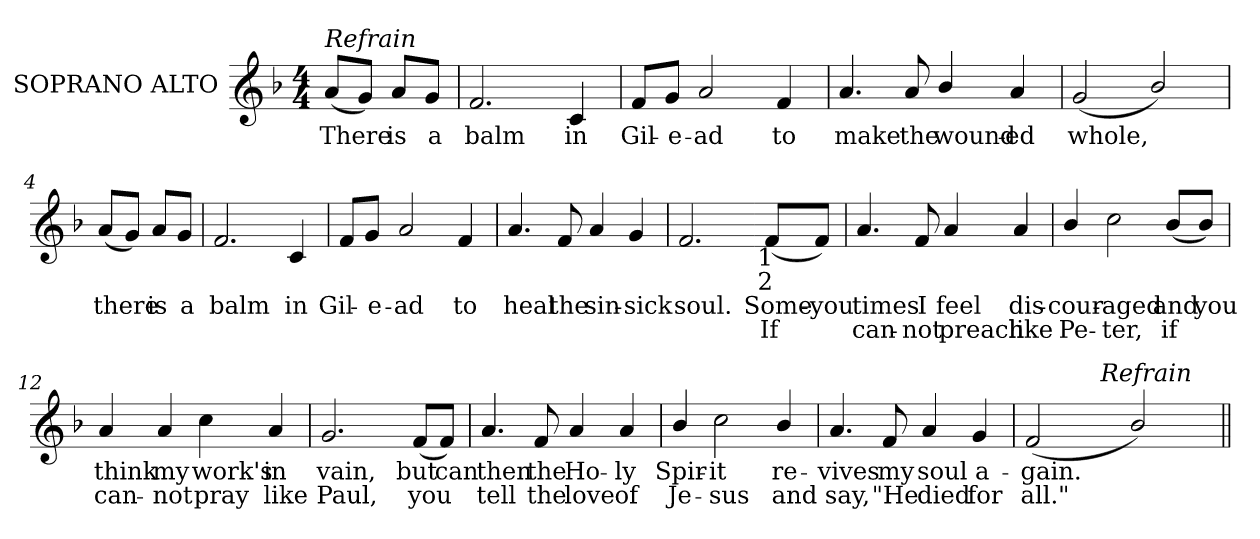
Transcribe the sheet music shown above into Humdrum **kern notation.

**kern	**text	**text
*part1	*part1	*part1
*staff1	*staff1	*staff1
*I"SOPRANO ALTO	*	*
*I'S. A.	*	*
!!LO:PB:g=z
*clefG2	*	*
*k[b-]	*	*
*F:	*	*
*M4/4	*	*
=	=	=
!LO:TX:a:i:t=Refrain	!	!
!	!LO:LY:b:color=#000000	!
(8ai/L	There	.
8gi/J)	.	.
!	!LO:LY:b:color=#000000	!
8ai/L	is	.
!	!LO:LY:b:color=#000000	!
8gi/J	a	.
=	=	=
!	!LO:LY:b:color=#000000	!
2.fi/	balm	.
!	!LO:LY:b:color=#000000	!
4ci/	in	.
=1	=1	=1
!	!LO:LY:b:color=#000000	!
8fi/L	Gil-	.
!	!LO:LY:b:color=#000000	!
8gi/J	-e-	.
!	!LO:LY:b:color=#000000	!
2ai/	-ad	.
!	!LO:LY:b:color=#000000	!
4fi/	to	.
=2	=2	=2
!	!LO:LY:b:color=#000000	!
4.ai/	make	.
!	!LO:LY:b:color=#000000	!
8ai/	the	.
!	!LO:LY:b:color=#000000	!
4b-i/	wound-	.
!	!LO:LY:b:color=#000000	!
4ai/	-ed	.
!!LO:LB:g=z
=3	=3	=3
!	!LO:LY:b:color=#000000	!
(2gi/	whole,	.
2b-i/)	.	.
=4	=4	=4
!	!LO:LY:b:color=#000000	!
(8ai/L	there	.
8gi/J)	.	.
!	!LO:LY:b:color=#000000	!
8ai/L	is	.
!	!LO:LY:b:color=#000000	!
8gi/J	a	.
=5	=5	=5
!	!LO:LY:b:color=#000000	!
2.fi/	balm	.
!	!LO:LY:b:color=#000000	!
4ci/	in	.
=6	=6	=6
!	!LO:LY:b:color=#000000	!
8fi/L	Gil-	.
!	!LO:LY:b:color=#000000	!
8gi/J	-e-	.
!	!LO:LY:b:color=#000000	!
2ai/	-ad	.
!	!LO:LY:b:color=#000000	!
4fi/	to	.
!!LO:LB:g=z
=7	=7	=7
!	!LO:LY:b:color=#000000	!
4.ai/	heal	.
!	!LO:LY:b:color=#000000	!
8fi/	the	.
!	!LO:LY:b:color=#000000	!
4ai/	sin-	.
!	!LO:LY:b:color=#000000	!
4gi/	-sick	.
=8	=8	=8
!	!LO:LY:b:color=#000000	!
2.fi/	soul.	.
=9-	=9-	=9-
!LO:TX:b:cj:t=1	!	!
!LO:TX:b:cj:t=2	!	!
!	!LO:LY:b:color=#000000	!LO:LY:b:color=#000000
(8fi/L	Some-	If
!	!LO:LY:b:color=#000000	!
8fi/J)	you	.
=10	=10	=10
!	!LO:LY:b:color=#000000	!LO:LY:b:color=#000000
4.ai/	-times	can-
!	!LO:LY:b:color=#000000	!LO:LY:b:color=#000000
8fi/	I	-not
!	!LO:LY:b:color=#000000	!LO:LY:b:color=#000000
4ai/	feel	preach
!	!LO:LY:b:color=#000000	!LO:LY:b:color=#000000
4ai/	dis-	like
!!LO:LB:g=z
=11	=11	=11
!	!LO:LY:b:color=#000000	!LO:LY:b:color=#000000
4b-i/	-cour-	Pe-
!	!LO:LY:b:color=#000000	!LO:LY:b:color=#000000
2cci\	-aged	-ter,
!	!LO:LY:b:color=#000000	!LO:LY:b:color=#000000
(8b-i/L	and	if
!	!LO:LY:b:color=#000000	!
8b-i/J)	you	.
=12	=12	=12
!	!LO:LY:b:color=#000000	!LO:LY:b:color=#000000
4ai/	think	can-
!	!LO:LY:b:color=#000000	!LO:LY:b:color=#000000
4ai/	my	-not
!	!LO:LY:b:color=#000000	!LO:LY:b:color=#000000
4cci\	work's	pray
!	!LO:LY:b:color=#000000	!LO:LY:b:color=#000000
4ai/	in	like
=13	=13	=13
!	!LO:LY:b:color=#000000	!LO:LY:b:color=#000000
2.gi/	vain,	Paul,
=14-	=14-	=14-
!	!LO:LY:b:color=#000000	!LO:LY:b:color=#000000
(8fi/L	but	you
!	!LO:LY:b:color=#000000	!
8fi/J)	can	.
!!LO:LB:g=z
=15	=15	=15
!	!LO:LY:b:color=#000000	!LO:LY:b:color=#000000
4.ai/	then	tell
!	!LO:LY:b:color=#000000	!LO:LY:b:color=#000000
8fi/	the	the
!	!LO:LY:b:color=#000000	!LO:LY:b:color=#000000
4ai/	Ho-	love
!	!LO:LY:b:color=#000000	!LO:LY:b:color=#000000
4ai/	-ly	of
=16	=16	=16
!	!LO:LY:b:color=#000000	!LO:LY:b:color=#000000
4b-i/	Spir-	Je-
!	!LO:LY:b:color=#000000	!LO:LY:b:color=#000000
2cci\	-it	-sus
!	!LO:LY:b:color=#000000	!LO:LY:b:color=#000000
4b-i/	re-	and
=17	=17	=17
!	!LO:LY:b:color=#000000	!LO:LY:b:color=#000000
4.ai/	-vives	say,
!	!LO:LY:b:color=#000000	!LO:LY:b:color=#000000
8fi/	my	"He
!	!LO:LY:b:color=#000000	!LO:LY:b:color=#000000
4ai/	soul	died
!	!LO:LY:b:color=#000000	!LO:LY:b:color=#000000
4gi/	a-	for
=18	=18	=18
!	!LO:LY:b:color=#000000	!LO:LY:b:color=#000000
*^	*	*
(2fi/	4ryy	-gain.	all."
.	16ryy	.	.
.	32ryy	.	.
.	256ryy	.	.
.	1024ryy	.	.
!	!LO:TX:a:i:t=Refrain	!	!
.	2ryy	.	.
2b-i/)	.	.	.
.	8ryy	.	.
.	64ryy	.	.
.	128ryy	.	.
.	512.ryy	.	.
*v	*v	*	*
=||	=||	=||
*-	*-	*-
